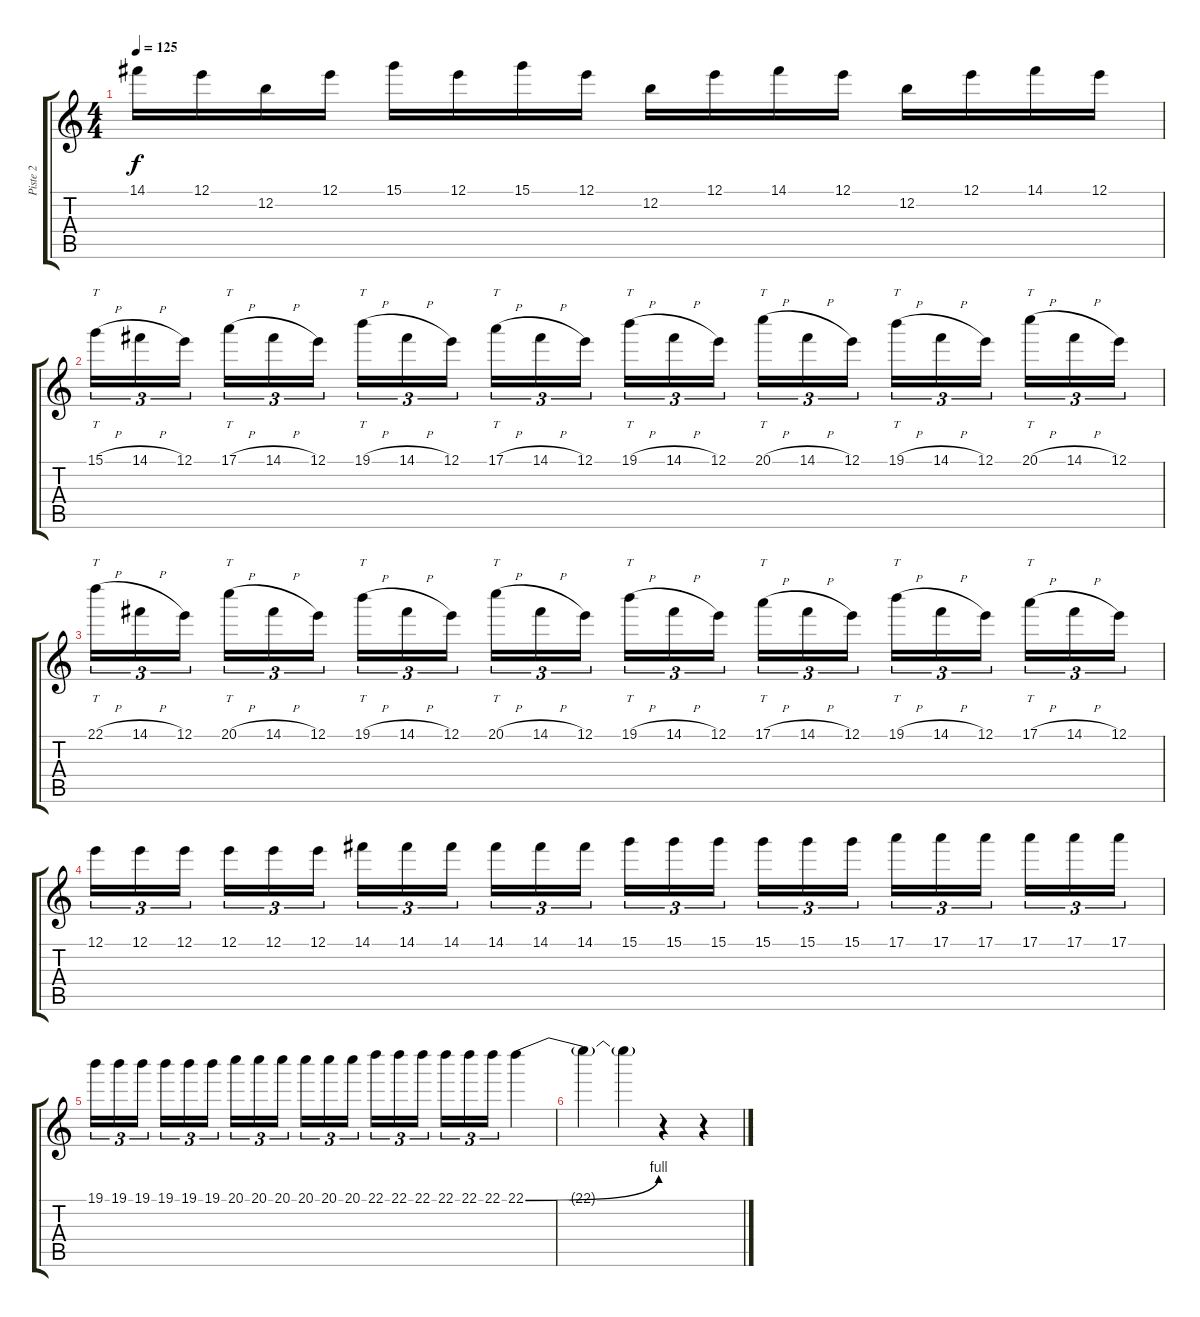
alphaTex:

\track ("Piste 2" "Piste 2") {instrument distortionguitar}
\staff {score tabs}
\tuning (E4 B3 G3 D3 A2 E2) {hide}
\ts (4 4)
\tempo 125
\clef g2
\ks c
14.1.16{dy f} 12.1.16 12.2.16 12.1.16 15.1.16 12.1.16 15.1.16 12.1.16 12.2.16 12.1.16 14.1.16 12.1.16 12.2.16 12.1.16 14.1.16 12.1.16 |
15.1{h}.16{tt tu (3 2)} 14.1{h}.16{tu (3 2)} 12.1.16{tu (3 2)} 17.1{h}.16{tt tu (3 2)} 14.1{h}.16{tu (3 2)} 12.1.16{tu (3 2)} 19.1{h}.16{tt tu (3 2)} 14.1{h}.16{tu (3 2)} 12.1.16{tu (3 2)} 17.1{h}.16{tt tu (3 2)} 14.1{h}.16{tu (3 2)} 12.1.16{tu (3 2)} 19.1{h}.16{tt tu (3 2)} 14.1{h}.16{tu (3 2)} 12.1.16{tu (3 2)} 20.1{h}.16{tt tu (3 2)} 14.1{h}.16{tu (3 2)} 12.1.16{tu (3 2)} 19.1{h}.16{tt tu (3 2)} 14.1{h}.16{tu (3 2)} 12.1.16{tu (3 2)} 20.1{h}.16{tt tu (3 2)} 14.1{h}.16{tu (3 2)} 12.1.16{tu (3 2)} |
22.1{h}.16{tt tu (3 2)} 14.1{h}.16{tu (3 2)} 12.1.16{tu (3 2)} 20.1{h}.16{tt tu (3 2)} 14.1{h}.16{tu (3 2)} 12.1.16{tu (3 2)} 19.1{h}.16{tt tu (3 2)} 14.1{h}.16{tu (3 2)} 12.1.16{tu (3 2)} 20.1{h}.16{tt tu (3 2)} 14.1{h}.16{tu (3 2)} 12.1.16{tu (3 2)} 19.1{h}.16{tt tu (3 2)} 14.1{h}.16{tu (3 2)} 12.1.16{tu (3 2)} 17.1{h}.16{tt tu (3 2)} 14.1{h}.16{tu (3 2)} 12.1.16{tu (3 2)} 19.1{h}.16{tt tu (3 2)} 14.1{h}.16{tu (3 2)} 12.1.16{tu (3 2)} 17.1{h}.16{tt tu (3 2)} 14.1{h}.16{tu (3 2)} 12.1.16{tu (3 2)} |
12.1.16{tu (3 2)} 12.1.16{tu (3 2)} 12.1.16{tu (3 2)} 12.1.16{tu (3 2)} 12.1.16{tu (3 2)} 12.1.16{tu (3 2)} 14.1.16{tu (3 2)} 14.1.16{tu (3 2)} 14.1.16{tu (3 2)} 14.1.16{tu (3 2)} 14.1.16{tu (3 2)} 14.1.16{tu (3 2)} 15.1.16{tu (3 2)} 15.1.16{tu (3 2)} 15.1.16{tu (3 2)} 15.1.16{tu (3 2)} 15.1.16{tu (3 2)} 15.1.16{tu (3 2)} 17.1.16{tu (3 2)} 17.1.16{tu (3 2)} 17.1.16{tu (3 2)} 17.1.16{tu (3 2)} 17.1.16{tu (3 2)} 17.1.16{tu (3 2)} |
19.1.16{tu (3 2)} 19.1.16{tu (3 2)} 19.1.16{tu (3 2)} 19.1.16{tu (3 2)} 19.1.16{tu (3 2)} 19.1.16{tu (3 2)} 20.1.16{tu (3 2)} 20.1.16{tu (3 2)} 20.1.16{tu (3 2)} 20.1.16{tu (3 2)} 20.1.16{tu (3 2)} 20.1.16{tu (3 2)} 22.1.16{tu (3 2)} 22.1.16{tu (3 2)} 22.1.16{tu (3 2)} 22.1.16{tu (3 2)} 22.1.16{tu (3 2)} 22.1.16{tu (3 2)} 22.1{be (bend 0 0 60 4)}.4 |
22.1{t}.4 22.1{t}.4 r.4 r.4
